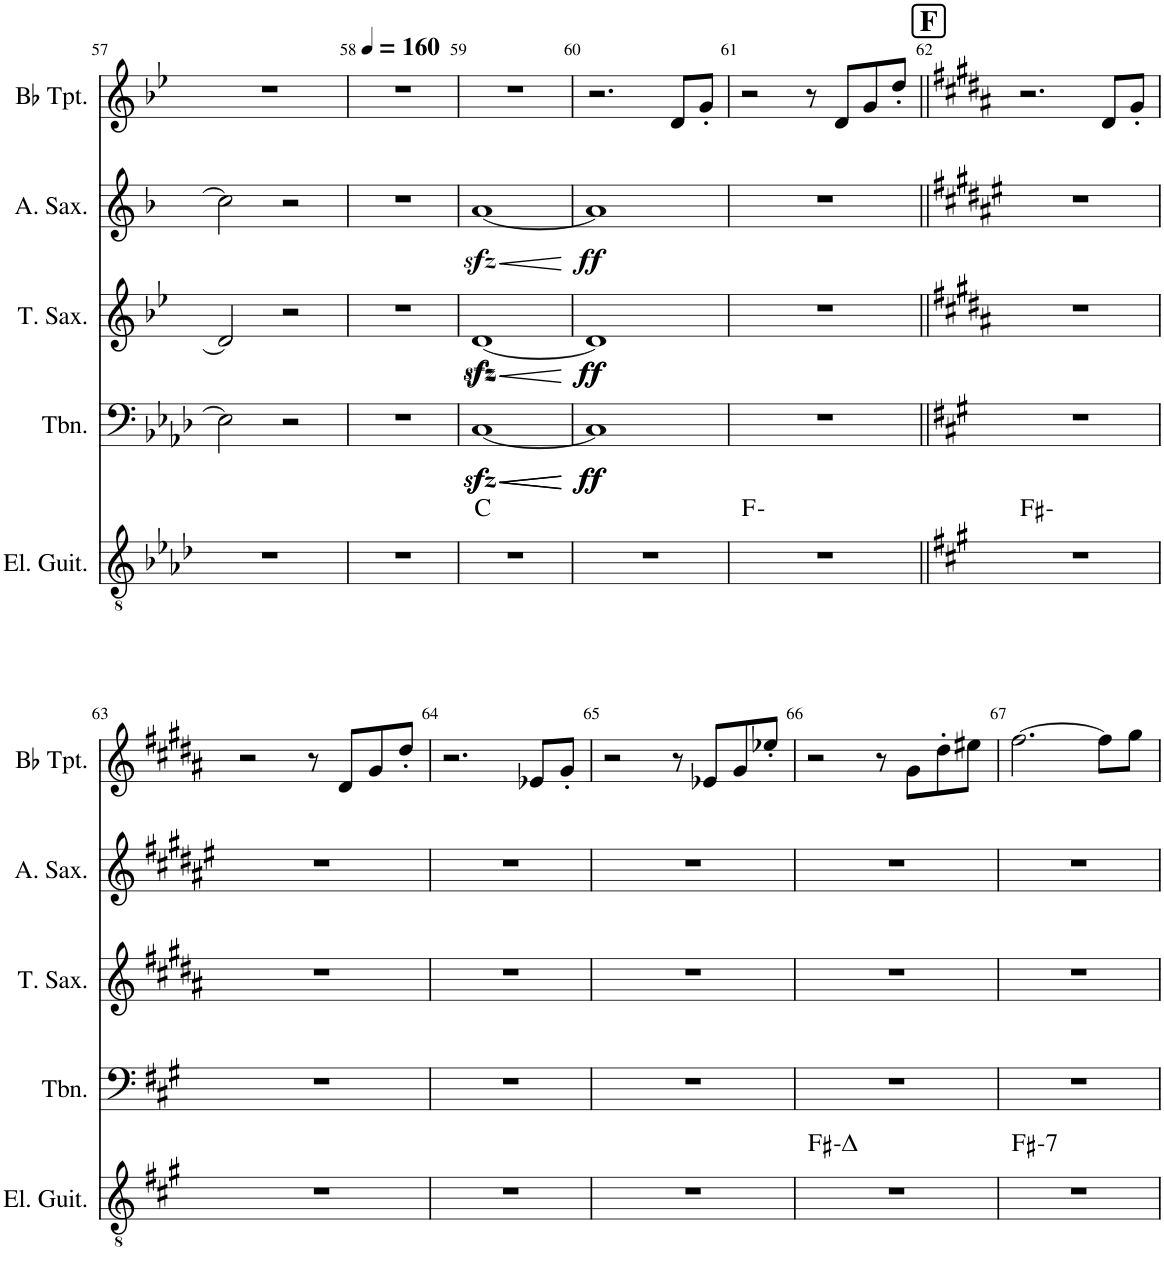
**kern	**harte	**kern	**dynam	**kern	**dynam	**kern	**dynam	**kern
*part5	*part5	*part4	*part4	*part3	*part3	*part2	*part2	*part1
*staff5	*	*staff4	*staff4	*staff3	*staff3	*staff2	*staff2	*staff1
*I"Electric Guitar	*	*I"Trombone	*	*I"Tenor Saxophone	*	*I"Alto Saxophone	*	*I"Bb Trumpet
*I'El. Guit.	*	*I'Tbn.	*	*I'T. Sax.	*	*I'A. Sax.	*	*I'Bb Tpt.
!!LO:PB:g=z
*clefGv2	*	*clefF4	*	*clefG2	*	*clefG2	*	*clefG2
*	*	*	*	*Trd8c14	*	*Trd5c9	*	*Trd1c2
*k[b-e-a-d-]	*	*k[b-e-a-d-]	*	*k[b-e-]	*	*k[b-]	*	*k[b-e-]
*M4/4	*	*M4/4	*	*M4/4	*	*M4/4	*	*M4/4
=57	=57	=57	=57	=57	=57	=57	=57	=57
1r	.	2E-\]	.	2d/]	.	2cc\]	.	1r
.	.	2r	.	2r	.	2r	.	.
=58	=58	=58	=58	=58	=58	=58	=58	=58
*	*	*	*	*	*	*	*	*MM160
1r	.	1r	.	1r	.	1r	.	1r
=59	=59	=59	=59	=59	=59	=59	=59	=59
!	!	!	!LO:HP:b	!	!	!	!	!
!	!	!	!LO:HP:n=1:b	!	!LO:HP:b	!	!LO:HP:b	!
1r	C:maj	[1Czz<	< <	[1dzz<	<	[1azz<	<	1r
.	.	.	[	.	[	.	[	.
=60	=60	=60	=60	=60	=60	=60	=60	=60
!	!	!	!LO:DY:b	!	!	!	!	!
!	!	!	!LO:DY:n=1:b	!	!LO:DY:b	!	!	!
!	!	!	!	!	!LO:DY:n=1:b	!	!LO:DY:b	!
1r	.	1C]	ff ff	1d]	ff ff	1a]	ff	2.r
.	.	.	.	.	.	.	.	8d/L
.	.	.	.	.	.	.	.	8g'/J
.	.	.	[	.	.	.	.	.
=61	=61	=61	=61	=61	=61	=61	=61	=61
1r	F:min	1r	.	1r	.	1r	.	2r
.	.	.	.	.	.	.	.	8r
.	.	.	.	.	.	.	.	8d/L
.	.	.	.	.	.	.	.	8g/
.	.	.	.	.	.	.	.	8dd'/J
!!LO:REH:place=s1:a:B:cj:fs=14:t=F
=62||	=62||	=62||	=62||	=62||	=62||	=62||	=62||	=62||
*k[f#c#g#]	*	*k[f#c#g#]	*	*k[f#c#g#d#a#]	*	*k[f#c#g#d#a#e#]	*	*k[f#c#g#d#a#]
1r	F#:min	1r	.	1r	.	1r	.	2.r
.	.	.	.	.	.	.	.	8d#/L
.	.	.	.	.	.	.	.	8g#'/J
!!LO:LB:g=z
=63	=63	=63	=63	=63	=63	=63	=63	=63
1r	.	1r	.	1r	.	1r	.	2r
.	.	.	.	.	.	.	.	8r
.	.	.	.	.	.	.	.	8d#/L
.	.	.	.	.	.	.	.	8g#/
.	.	.	.	.	.	.	.	8dd#'/J
=64	=64	=64	=64	=64	=64	=64	=64	=64
1r	.	1r	.	1r	.	1r	.	2.r
.	.	.	.	.	.	.	.	8e-X/L
.	.	.	.	.	.	.	.	8g#'/J
=65	=65	=65	=65	=65	=65	=65	=65	=65
1r	.	1r	.	1r	.	1r	.	2r
.	.	.	.	.	.	.	.	8r
.	.	.	.	.	.	.	.	8e-X/L
.	.	.	.	.	.	.	.	8g#/
.	.	.	.	.	.	.	.	8ee-X'/J
=66	=66	=66	=66	=66	=66	=66	=66	=66
!	!LO:H:kt=^7	!	!	!	!	!	!	!
1r	F#:minmaj7	1r	.	1r	.	1r	.	2r
.	.	.	.	.	.	.	.	8r
.	.	.	.	.	.	.	.	8g#\L
.	.	.	.	.	.	.	.	8dd#'\
.	.	.	.	.	.	.	.	8ee#X\J
=67	=67	=67	=67	=67	=67	=67	=67	=67
!	!LO:H:kt=7	!	!	!	!	!	!	!
1r	F#:min7	1r	.	1r	.	1r	.	[2.ff#\
.	.	.	.	.	.	.	.	8ff#\L]
.	.	.	.	.	.	.	.	8gg#\J
=	=	=	=	=	=	=	=	=
*-	*-	*-	*-	*-	*-	*-	*-	*-
